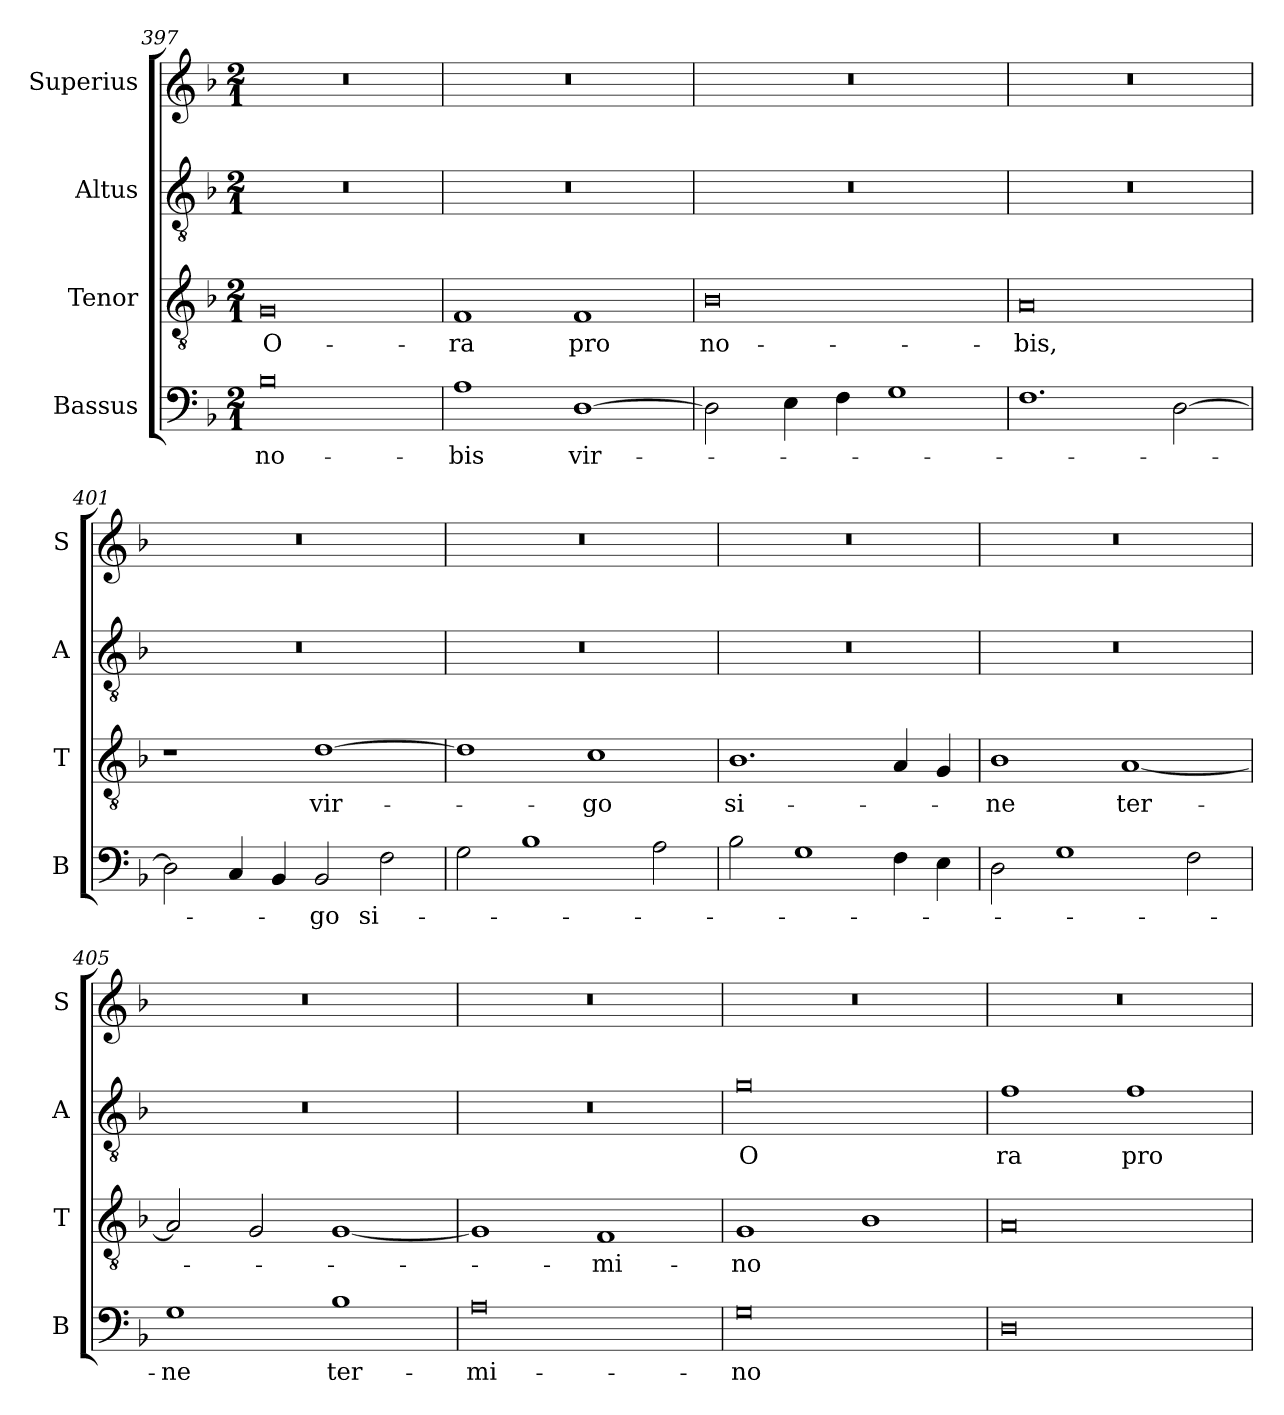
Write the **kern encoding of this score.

**kern	**text	**kern	**text	**kern	**text	**kern
*part4	*part4	*part3	*part3	*part2	*part2	*part1
*staff4	*staff4	*staff3	*staff3	*staff2	*staff2	*staff1
*I"Bassus	*	*I"Tenor	*	*I"Altus	*	*I"Superius
*I'B	*	*I'T	*	*I'A	*	*I'S
*clefF4	*	*clefGv2	*	*clefGv2	*	*clefG2
*k[b-]	*	*k[b-]	*	*k[b-]	*	*k[b-]
*M2/1	*	*M2/1	*	*M2/1	*	*M2/1
=397	=397	=397	=397	=397	=397	=397
0B-	no-	0G	O-	0r	.	0r
=398	=398	=398	=398	=398	=398	=398
1A	-bis	1F	-ra	0r	.	0r
[1D	vir-	1F	pro	.	.	.
=399	=399	=399	=399	=399	=399	=399
2D\]	.	0B-	no-	0r	.	0r
4E\	.	.	.	.	.	.
4F\	.	.	.	.	.	.
1G	.	.	.	.	.	.
=400	=400	=400	=400	=400	=400	=400
1.F	.	0A	-bis,	0r	.	0r
[2D\	.	.	.	.	.	.
=401	=401	=401	=401	=401	=401	=401
2D\]	.	1r	.	0r	.	0r
4C/	.	.	.	.	.	.
4BB-/	.	.	.	.	.	.
2BB-/	-go	[1d	vir-	.	.	.
2F\	si-	.	.	.	.	.
=402	=402	=402	=402	=402	=402	=402
2G\	.	1d]	.	0r	.	0r
1B-	.	.	.	.	.	.
.	.	1c	-go	.	.	.
2A\	.	.	.	.	.	.
=403	=403	=403	=403	=403	=403	=403
2B-\	.	1.B-	si-	0r	.	0r
1G	.	.	.	.	.	.
4F\	.	4A/	.	.	.	.
4E\	.	4G/	.	.	.	.
=404	=404	=404	=404	=404	=404	=404
2D\	.	1B-	-ne	0r	.	0r
1G	.	.	.	.	.	.
.	.	[1A	ter-	.	.	.
2F\	.	.	.	.	.	.
=405	=405	=405	=405	=405	=405	=405
1G	-ne	2A/]	.	0r	.	0r
.	.	2G/	.	.	.	.
1B-	ter-	[1G	.	.	.	.
=406	=406	=406	=406	=406	=406	=406
0A	-mi-	1G]	.	0r	.	0r
.	.	1F	-mi-	.	.	.
=407	=407	=407	=407	=407	=407	=407
0G	-no	1G	-no	0g	O	0r
.	.	1B-	.	.	.	.
=408	=408	=408	=408	=408	=408	=408
0D	.	0A	.	1f	-ra	0r
.	.	.	.	1f	pro	.
=	=	=	=	=	=	=
*-	*-	*-	*-	*-	*-	*-
